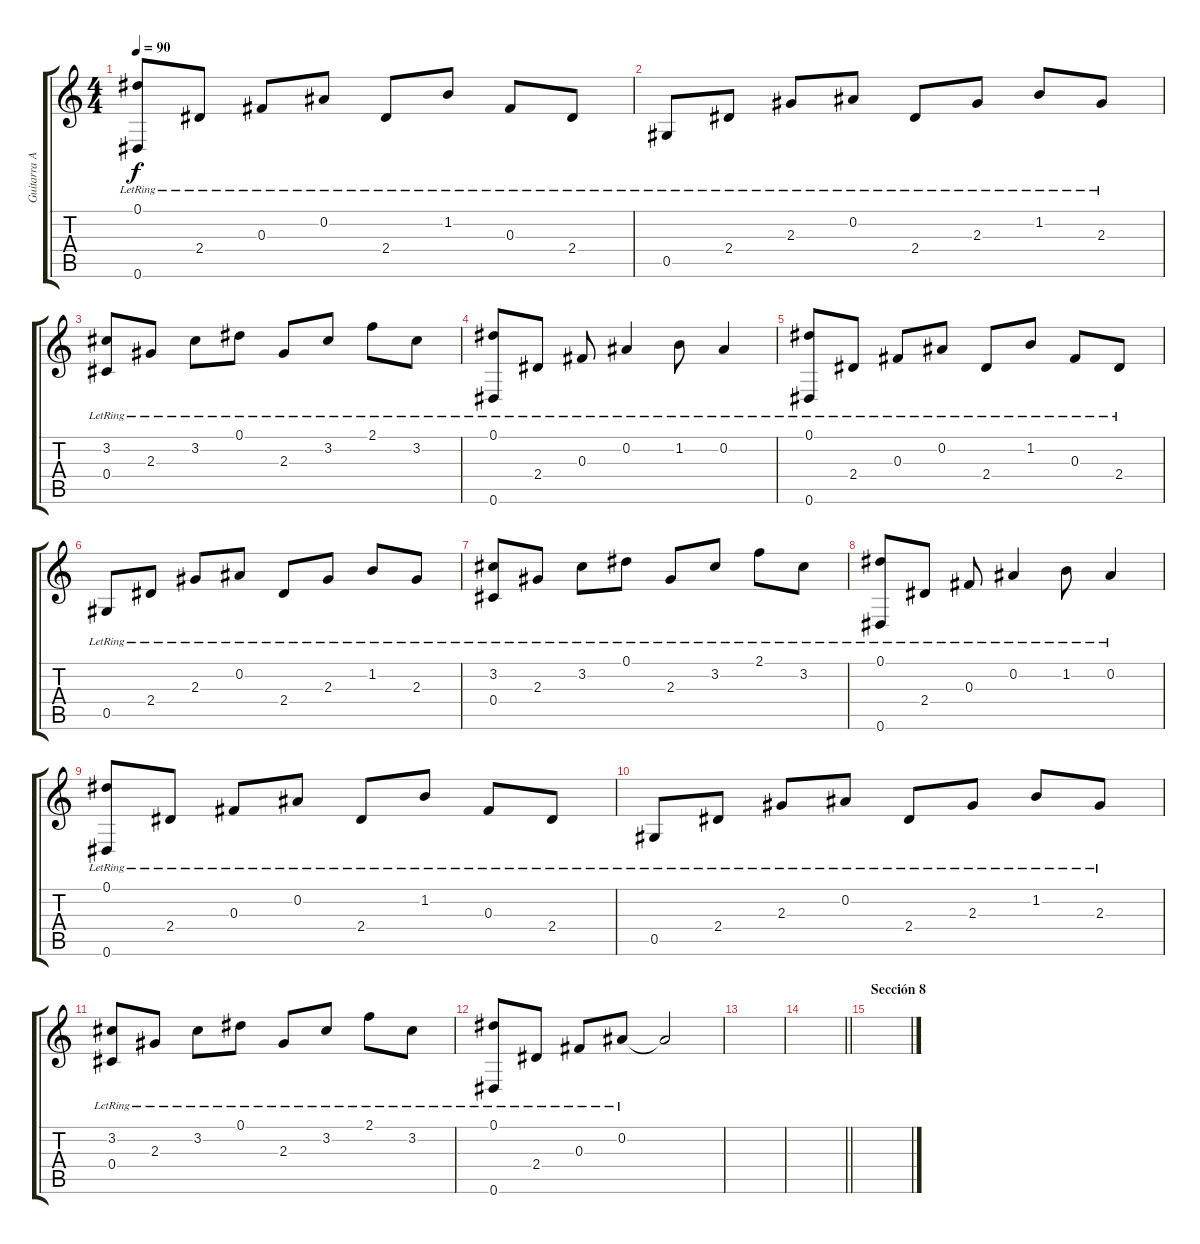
\track ("Guitarra Acustica" "Guitarra A") {instrument acousticguitarsteel}
\staff {score tabs}
\tuning (Eb4 Bb3 Gb3 Db3 Ab2 Eb2) {hide}
\ts (4 4)
\tempo 90
\clef g2
\ks c
(0.1{lr} 0.6{lr}).8{dy f} 2.4{lr}.8 0.3{lr}.8 0.2{lr}.8 2.4{lr}.8 1.2{lr}.8 0.3{lr}.8 2.4{lr}.8 |
0.5{lr}.8 2.4{lr}.8 2.3{lr}.8 0.2{lr}.8 2.4{lr}.8 2.3{lr}.8 1.2{lr}.8 2.3{lr}.8 |
(3.2 0.4{lr}).8 2.3{lr}.8 3.2{lr}.8 0.1{lr}.8 2.3{lr}.8 3.2{lr}.8 2.1{lr}.8 3.2{lr}.8 |
(0.1{lr} 0.6{lr}).8 2.4{lr}.8 0.3{lr}.8 0.2{lr}.4 1.2{lr}.8 0.2{lr}.4 |
(0.1{lr} 0.6{lr}).8 2.4{lr}.8 0.3{lr}.8 0.2{lr}.8 2.4{lr}.8 1.2{lr}.8 0.3{lr}.8 2.4{lr}.8 |
0.5{lr}.8 2.4{lr}.8 2.3{lr}.8 0.2{lr}.8 2.4{lr}.8 2.3{lr}.8 1.2{lr}.8 2.3{lr}.8 |
(3.2 0.4{lr}).8 2.3{lr}.8 3.2{lr}.8 0.1{lr}.8 2.3{lr}.8 3.2{lr}.8 2.1{lr}.8 3.2{lr}.8 |
(0.1{lr} 0.6{lr}).8 2.4{lr}.8 0.3{lr}.8 0.2{lr}.4 1.2{lr}.8 0.2{lr}.4 |
(0.1{lr} 0.6{lr}).8 2.4{lr}.8 0.3{lr}.8 0.2{lr}.8 2.4{lr}.8 1.2{lr}.8 0.3{lr}.8 2.4{lr}.8 |
0.5{lr}.8 2.4{lr}.8 2.3{lr}.8 0.2{lr}.8 2.4{lr}.8 2.3{lr}.8 1.2{lr}.8 2.3{lr}.8 |
(3.2 0.4{lr}).8 2.3{lr}.8 3.2{lr}.8 0.1{lr}.8 2.3{lr}.8 3.2{lr}.8 2.1{lr}.8 3.2{lr}.8 |
(0.1{lr} 0.6{lr}).8 2.4{lr}.8 0.3{lr}.8 0.2{lr}.8 0.2{t}.2 |
|
\barLineRight lightlight
|
\section ("" "Sección 8")
